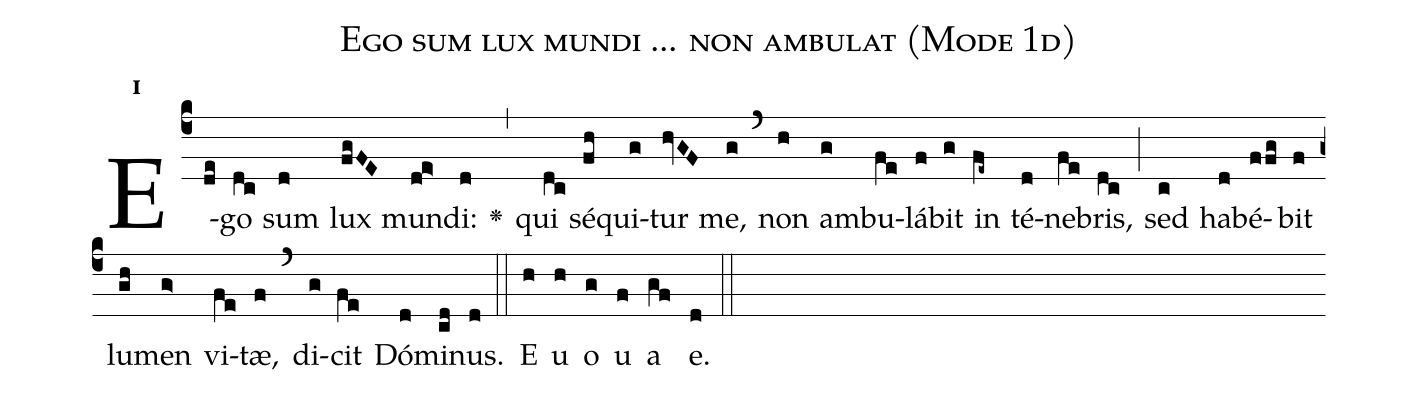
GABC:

name:Ego sum lux mundi ... non ambulat (Mode 1d);
office-part:Antiphona;
mode:1;
%%
initial-style: 1;
name: Ego sum lux mundi ... non ambulat
book: Antiphonae & Responsoria/Tomus II, p. 71;
occasion: Hebdomada IV Quadragesimae Dominica;
office-part: Sexta Ant 1;
user-notes: ;
commentary: ;
annotation: 1d;
centering-scheme: english;
fontsize: 12;
font: OFLSortsMillGoudy;
height: 11;
width: 4.5;
%%
(c4)E(de)go(dc) sum(d) lux(fgFE) mun(de>)di:(d) <v>\greheightstar</v>(,) qui(dc) sé(fh)qui(g)tur(hvGF) me,(g) (`) non(h) am(g)bu(fe)lá(f)bit(g) in(fe~) té(d)ne(fe)bris,(dc) (;) sed(c) ha(d)bé(ffg)bit(f) lu(gh)men(g>) vi(fe)tæ,(f) (`) di(g)cit(fe) Dó(d)mi(cd)nus.(d) (::)
E(h) u(h) o(g) u(f) a(gf) e.(d) (::)
